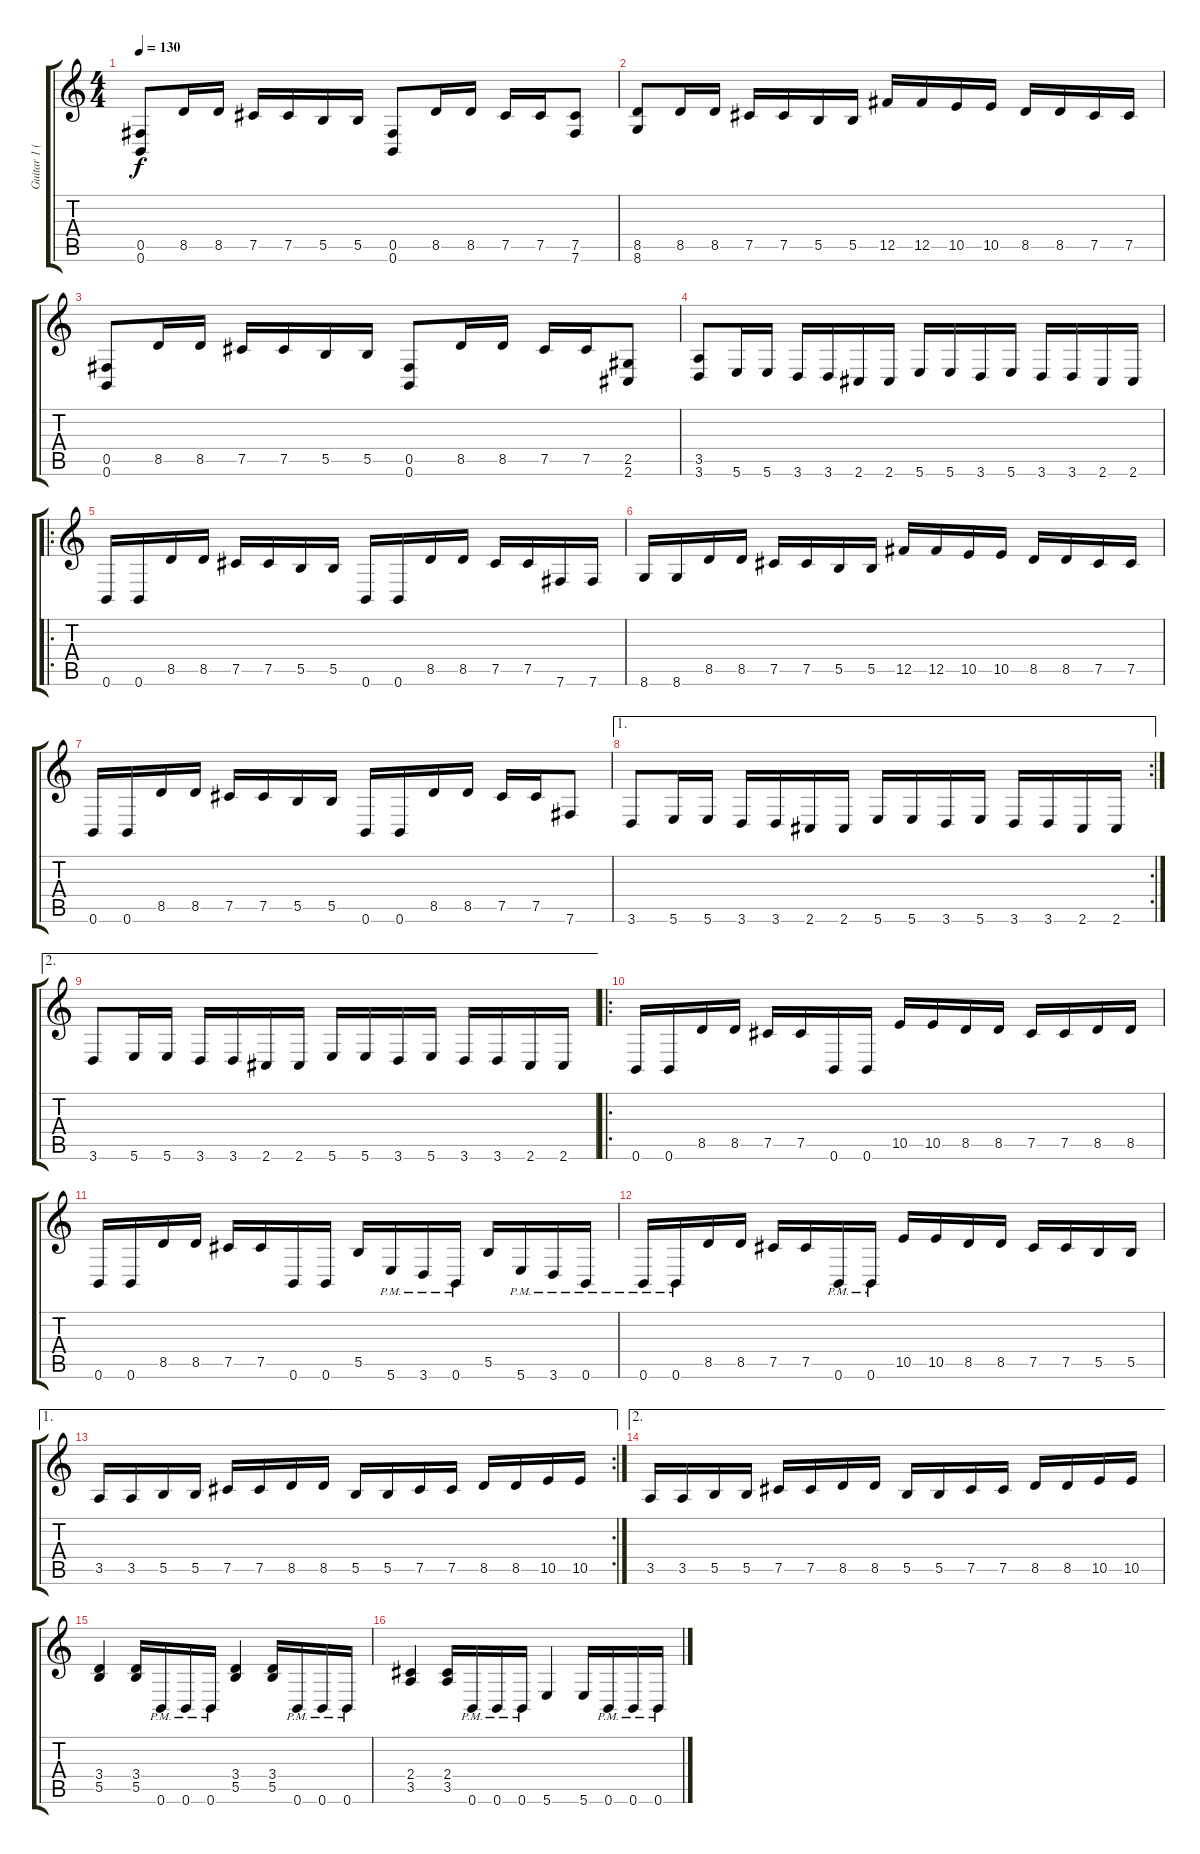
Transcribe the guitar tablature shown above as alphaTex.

\track ("Guitar 1 (Lead)" "Guitar 1 (") {instrument distortionguitar}
\staff {score tabs}
\tuning (Db4 Ab3 E3 B2 Gb2 B1) {hide}
\ts (4 4)
\tempo 130
\clef g2
\ks c
(0.5 0.6).8{dy f} 8.5.16 8.5.16 7.5.16 7.5.16 5.5.16 5.5.16 (0.5 0.6).8 8.5.16 8.5.16 7.5.16 7.5.16 (7.5 7.6).8 |
(8.5 8.6).8 8.5.16 8.5.16 7.5.16 7.5.16 5.5.16 5.5.16 12.5.16 12.5.16 10.5.16 10.5.16 8.5.16 8.5.16 7.5.16 7.5.16 |
(0.5 0.6).8 8.5.16 8.5.16 7.5.16 7.5.16 5.5.16 5.5.16 (0.5 0.6).8 8.5.16 8.5.16 7.5.16 7.5.16 (2.5 2.6).8 |
(3.5 3.6).8 5.6.16 5.6.16 3.6.16 3.6.16 2.6.16 2.6.16 5.6.16 5.6.16 3.6.16 5.6.16 3.6.16 3.6.16 2.6.16 2.6.16 |
\ro
0.6.16 0.6.16 8.5.16 8.5.16 7.5.16 7.5.16 5.5.16 5.5.16 0.6.16 0.6.16 8.5.16 8.5.16 7.5.16 7.5.16 7.6.16 7.6.16 |
8.6.16 8.6.16 8.5.16 8.5.16 7.5.16 7.5.16 5.5.16 5.5.16 12.5.16 12.5.16 10.5.16 10.5.16 8.5.16 8.5.16 7.5.16 7.5.16 |
0.6.16 0.6.16 8.5.16 8.5.16 7.5.16 7.5.16 5.5.16 5.5.16 0.6.16 0.6.16 8.5.16 8.5.16 7.5.16 7.5.16 7.6.8 |
\ae 1
\rc 2
3.6.8 5.6.16 5.6.16 3.6.16 3.6.16 2.6.16 2.6.16 5.6.16 5.6.16 3.6.16 5.6.16 3.6.16 3.6.16 2.6.16 2.6.16 |
\ae 2
3.6.8 5.6.16 5.6.16 3.6.16 3.6.16 2.6.16 2.6.16 5.6.16 5.6.16 3.6.16 5.6.16 3.6.16 3.6.16 2.6.16 2.6.16 |
\ro
0.6.16 0.6.16 8.5.16 8.5.16 7.5.16 7.5.16 0.6.16 0.6.16 10.5.16 10.5.16 8.5.16 8.5.16 7.5.16 7.5.16 8.5.16 8.5.16 |
0.6.16 0.6.16 8.5.16 8.5.16 7.5.16 7.5.16 0.6.16 0.6.16 5.5.16 5.6{pm}.16 3.6{pm}.16 0.6{pm}.16 5.5.16 5.6{pm}.16 3.6{pm}.16 0.6{pm}.16 |
0.6{pm}.16 0.6{pm}.16 8.5.16 8.5.16 7.5.16 7.5.16 0.6{pm}.16 0.6{pm}.16 10.5.16 10.5.16 8.5.16 8.5.16 7.5.16 7.5.16 5.5.16 5.5.16 |
\ae 1
\rc 2
3.5.16 3.5.16 5.5.16 5.5.16 7.5.16 7.5.16 8.5.16 8.5.16 5.5.16 5.5.16 7.5.16 7.5.16 8.5.16 8.5.16 10.5.16 10.5.16 |
\ae 2
3.5.16 3.5.16 5.5.16 5.5.16 7.5.16 7.5.16 8.5.16 8.5.16 5.5.16 5.5.16 7.5.16 7.5.16 8.5.16 8.5.16 10.5.16 10.5.16 |
(3.4 5.5).4 (3.4 5.5).16 0.6{pm}.16 0.6{pm}.16 0.6{pm}.16 (3.4 5.5).4 (3.4 5.5).16 0.6{pm}.16 0.6{pm}.16 0.6{pm}.16 |
(2.4 3.5).4 (2.4 3.5).16 0.6{pm}.16 0.6{pm}.16 0.6{pm}.16 5.6.4 5.6.16 0.6{pm}.16 0.6{pm}.16 0.6{pm}.16
